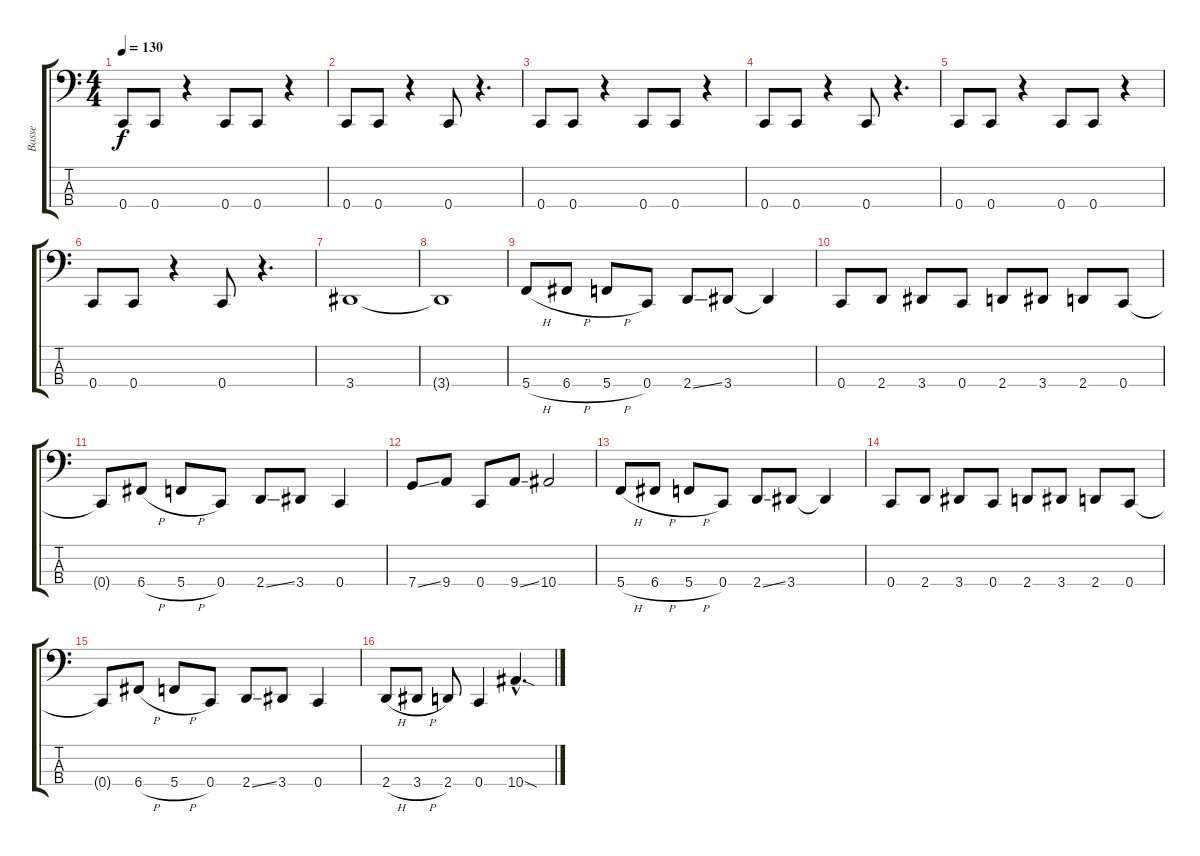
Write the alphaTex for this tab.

\track ("Basse" "Basse") {instrument electricbassfinger}
\staff {score tabs}
\tuning (F2 C2 G1 C1) {hide}
\ts (4 4)
\tempo 130
\clef f4
\ks c
0.4.8{dy f} 0.4.8 r.4 0.4.8 0.4.8 r.4 |
0.4.8 0.4.8 r.4 0.4.8 r.4{d} |
0.4.8 0.4.8 r.4 0.4.8 0.4.8 r.4 |
0.4.8 0.4.8 r.4 0.4.8 r.4{d} |
0.4.8 0.4.8 r.4 0.4.8 0.4.8 r.4 |
0.4.8 0.4.8 r.4 0.4.8 r.4{d} |
3.4.1 |
3.4{t}.1 |
5.4{h}.8 6.4{h}.8 5.4{h}.8 0.4.8 2.4{ss}.8 3.4.8 3.4{t}.4 |
0.4.8 2.4.8 3.4.8 0.4.8 2.4.8 3.4.8 2.4.8 0.4.8 |
0.4{t}.8 6.4{h}.8 5.4{h}.8 0.4.8 2.4{ss}.8 3.4.8 0.4.4 |
7.4{ss}.8 9.4.8 0.4.8 9.4{ss}.8 10.4.2 |
5.4{h}.8 6.4{h}.8 5.4{h}.8 0.4.8 2.4{ss}.8 3.4.8 3.4{t}.4 |
0.4.8 2.4.8 3.4.8 0.4.8 2.4.8 3.4.8 2.4.8 0.4.8 |
0.4{t}.8 6.4{h}.8 5.4{h}.8 0.4.8 2.4{ss}.8 3.4.8 0.4.4 |
2.4{h}.8 3.4{h}.8 2.4.8 0.4.4 10.4{sod hac}.4{d}
